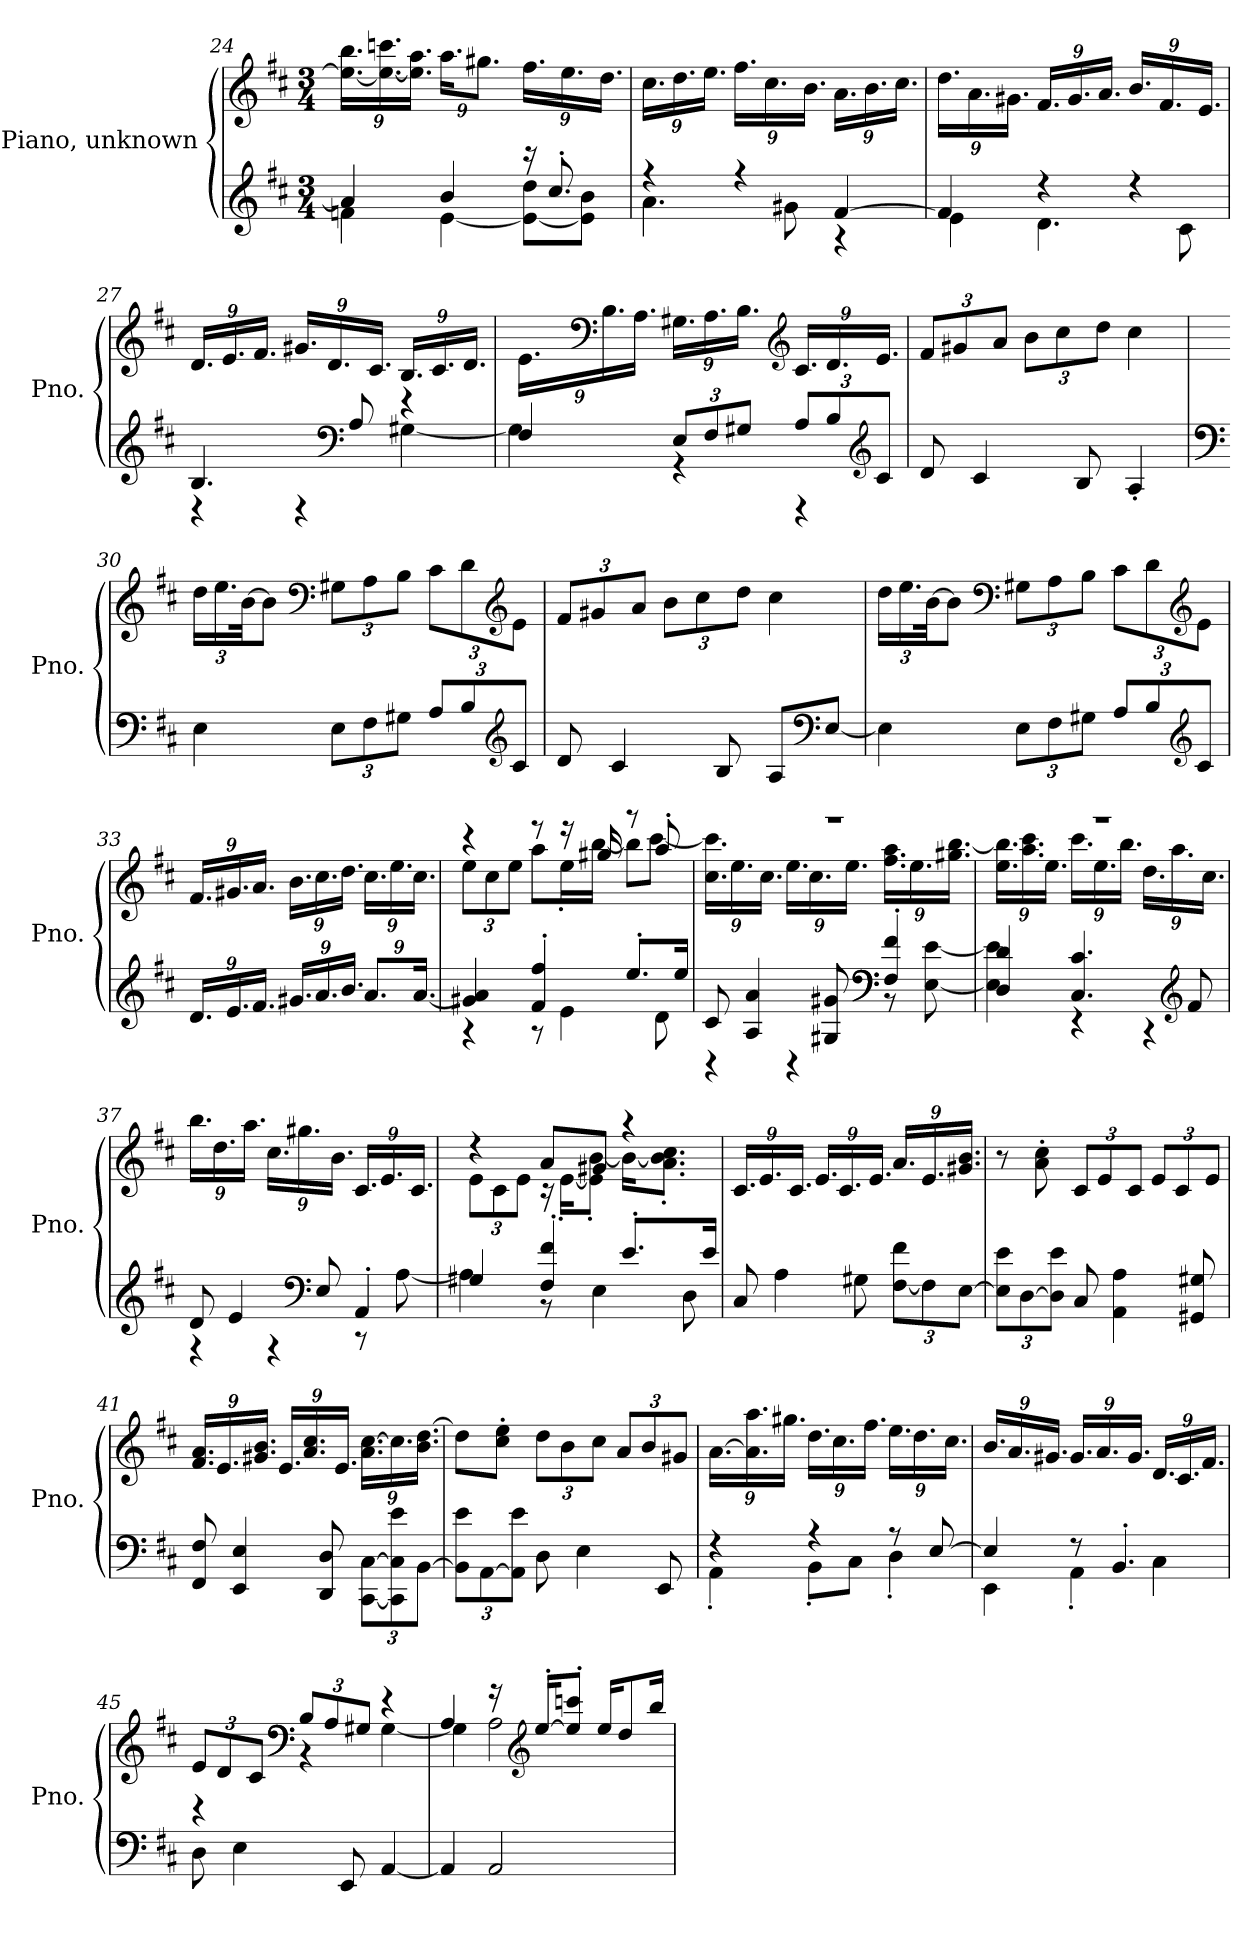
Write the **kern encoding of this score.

**kern	**kern
*part1	*part1
*staff2	*staff1
*I"Piano, unknown	*
*I'Pno.	*
!!LO:LB:g=z
*clefG2	*clefG2
*k[f#c#]	*k[f#c#]
*M3/4	*M3/4
=24	=24
*^	*
*	*	*Xbrackettup
4a/]	4fn\	18.ee\_ 18.bb\LL
.	.	18.ee\_ 18.cccn\
.	.	18.ee\] 18.aa\JJ
4b/	[4e\	18.aa\KL
.	.	9.gg#X\J
16r	8e\_ 8dd\L	18.ff#\LL
8.cc#'/	.	.
.	.	18.ee\
.	8e\] 8b\J	.
.	.	18.dd\JJ
=25	=25	=25
4r	4.a\	18.cc#\LL
.	.	18.dd\
.	.	18.ee\JJ
4r	.	18.ff#\LL
.	.	18.cc#\
.	8g#X\	.
.	.	18.b\JJ
[4f#/	4r	18.a\LL
.	.	18.b\
.	.	18.cc#\JJ
=26	=26	=26
4f#/]	4e\	18.dd\LL
.	.	18.a\
.	.	18.g#X\JJ
4r	4.d\	18.f#/LL
.	.	18.g#/
.	.	18.a/JJ
4r	.	18.b/LL
.	.	18.f#/
.	8c#\	.
.	.	18.e/JJ
!!LO:LB:g=z
=27	=27	=27
4.B/	4r	18.d/LL
.	.	18.e/
.	.	18.f#/JJ
.	4r	18.g#X/LL
.	.	18.d/
*clefF4	*	*
8A/	.	.
.	.	18.c#/JJ
4r	[4G#X\	18.B/LL
.	.	18.c#/
.	.	18.d/JJ
=28	=28	=28
4F#/	4G#\]	18.e\LL
*	*	*clefF4
.	.	18.B\
.	.	18.A\JJ
*Xbrackettup	*	*
12E/L	4r	18.G#X\LL
12F#/	.	18.A\
12G#X/J	.	18.B\JJ
*	*	*clefG2
12A/L	4r	18.c#/LL
12B/	.	18.d/
*clefG2	*	*
12c#/J	.	18.e/JJ
*v	*v	*
=29	=29
8d/	12f#/L
.	12g#X/
4c#/	.
.	12a/J
.	12b\L
.	12cc#\
8B/	.
.	12dd\J
4A'/	4cc#\
!!LO:LB:g=z
=30	=30
*clefF4	*
4E\	24dd\LL
.	24.ee\
.	[48b\JK
.	8b\J]
*	*clefF4
12E\L	12G#X\L
12F#\	12A\
12G#X\J	12B\J
12A/L	12c#\L
12B/	12d\
*clefG2	*clefG2
12c#/J	12e\J
=31	=31
8d/	12f#/L
.	12g#X/
4c#/	.
.	12a/J
.	12b\L
.	12cc#\
8B/	.
.	12dd\J
8A/L	4cc#\
*clefF4	*
[8E/J	.
=32	=32
4E\]	24dd\LL
.	24.ee\
.	[48b\JK
.	8b\J]
*	*clefF4
12E\L	12G#X\L
12F#\	12A\
12G#X\J	12B\J
12A/L	12c#\L
12B/	12d\
*clefG2	*clefG2
12c#/J	12e\J
!!LO:LB:g=z
=33	=33
18.d/LL	18.f#/LL
18.e/	18.g#X/
18.f#/JJ	18.a/JJ
18.g#X/LL	18.b\LL
18.a/	18.cc#\
18.b/JJ	18.dd\JJ
9.a/L	18.cc#\LL
.	18.ee\
[18.a/Jk	18.cc#\JJ
=34	=34
*^	*^
4g#X/ 4a/]	4r	4r	12ee\L
.	.	.	12cc#\
.	.	.	12ee\J
4f#/' 4ff#/'	8r	8r	8aa\L
.	4e\	16r	16ee'\L
.	.	16gg#X/	[16bb\JJ
8.ee'/L	.	8r	8bb\L]
.	8d\	8aa'/	[8ccc#\J
16ee/Jk	.	.	.
=35	=35	=35	=35
8c#/	4r	2.r	18.cc#\ 18.ccc#\]LL
.	.	.	18.ee\
4A/ 4a/	.	.	.
.	.	.	18.cc#\JJ
.	4r	.	18.ee\LL
.	.	.	18.cc#\
8G#X/ 8g#X/	.	.	.
.	.	.	18.ee\JJ
*clefF4	*	*	*
4F#/' 4f#/'	8r	.	18.ff#\ 18.aa\LL
.	.	.	18.ee\
.	[8E\ [8e\	.	.
.	.	.	18.gg#X\ [18.bb\JJ
!!LO:LB:g=z	!!
=36	=36	=36	=36
4D/ 4d/	4E\] 4e\]	2.r	18.ee\ 18.bb\]LL
.	.	.	18.aa\ 18.ccc#\
.	.	.	18.ee\JJ
4.C#/ 4.c#/	4r	.	18.ccc#\LL
.	.	.	18.ee\
.	.	.	18.bb\JJ
.	4r	.	18.dd\LL
.	.	.	18.aa\
*clefG2	*	*	*
8f#/	.	.	.
.	.	.	18.cc#\JJ
*	*	*v	*v
=37	=37	=37
8d/	4r	18.bb\LL
.	.	18.dd\
4e/	.	.
.	.	18.aa\JJ
.	4r	18.cc#\LL
.	.	18.gg#X\
*clefF4	*	*
8E/	.	.
.	.	18.b\JJ
4AA'/	8r	18.c#/LL
.	.	18.e/
.	[8A\	.
.	.	18.c#/JJ
=38	=38	=38
*	*	*^
4G#X/	4A\]	4r	12e\L
.	.	.	12c#\
.	.	.	12e\J
4F#/' 4f#/'	8r	8a/L	16r
.	.	.	[16e'\KL
.	4E\	8g#X/J	8e\]' [8b\'J
8.e'/L	.	4r	16b\KL_
.	.	.	8.a\' 8.b\]' 8.cc#\'J
.	8D\	.	.
16e/Jk	.	.	.
*v	*v	*	*
*	*v	*v
!!LO:PB:g=z
=39	=39
8C#/	18.c#/LL
.	18.e/
4A\	.
.	18.c#/JJ
.	18.e/LL
.	18.c#/
8G#X\	.
.	18.e/JJ
[12F#\ 12f#\L	18.a/LL
12F#\]	18.e/
[12E\J	18.g#X/ 18.b/JJ
=40	=40
12E\] 12e\L	8r
[12D\	.
.	8a\' 8cc#\'
12D\] 12e\J	.
8C#/	12c#/L
.	12e/
4AA\ 4A\	.
.	12c#/J
.	12e/L
.	12c#/
8GG#X/ 8G#X/	.
.	12e/J
=41	=41
8FF#/ 8F#/	18.f#/ 18.a/LL
.	18.e/
4EE/ 4E/	.
.	18.g#X/ 18.b/JJ
.	18.e/LL
.	18.a/ 18.cc#/
8DD/ 8D/	.
.	18.e/JJ
[12CC#\ [12C#\L	18.a\ [18.cc#\LL
12CC#\] 12C#\] 12e\	18.cc#\]
[12BB\J	18.b\ [18.dd\JJ
!!LO:LB:g=z
=42	=42
12BB\] 12e\L	8dd\L]
[12AA\	.
.	8cc#\' 8ee\'J
12AA\] 12e\J	.
8D\	12dd\L
.	12b\
4E\	.
.	12cc#\J
.	12a/L
.	12b/
8EE/	.
.	12g#X/J
=43	=43
*^	*
4r	4AA'\	[18.a\LL
.	.	18.a\] 18.aa\
.	.	18.gg#X\JJ
4r	8BB'\L	18.dd\LL
.	.	18.cc#\
.	8C#\J	.
.	.	18.ff#\JJ
8r	4D'\	18.ee\LL
.	.	18.dd\
[8E/	.	.
.	.	18.cc#\JJ
=44	=44	=44
4E/]	4EE\	18.b/LL
.	.	18.a/
.	.	18.g#X/JJ
8r	4AA'\	18.g#/LL
.	.	18.a/
4.BB'/	.	.
.	.	18.g#/JJ
.	4C#\	18.d/LL
.	.	18.c#/
.	.	18.f#/JJ
*v	*v	*
!!LO:LB:g=z
=45	=45
*	*^
8D\	12e/L	4r
.	12d/	.
4E\	.	.
.	12c#/J	.
*	*clefF4	*
.	12B/L	4r
.	12A/	.
8EE/	.	.
.	12G#X/J	.
[4AA/	4r	[4G#\
=46	=46	=46
4AA/]	4A/	4G#\]
2AA/	16r	2A\
*	*clefG2	*
.	[16ee'/KL	.
.	8ee/]' 8cccn/'J	.
.	16ee/KL	.
.	8dd/	.
.	16bb/Jk	.
*	*v	*v
=	=
*-	*-
